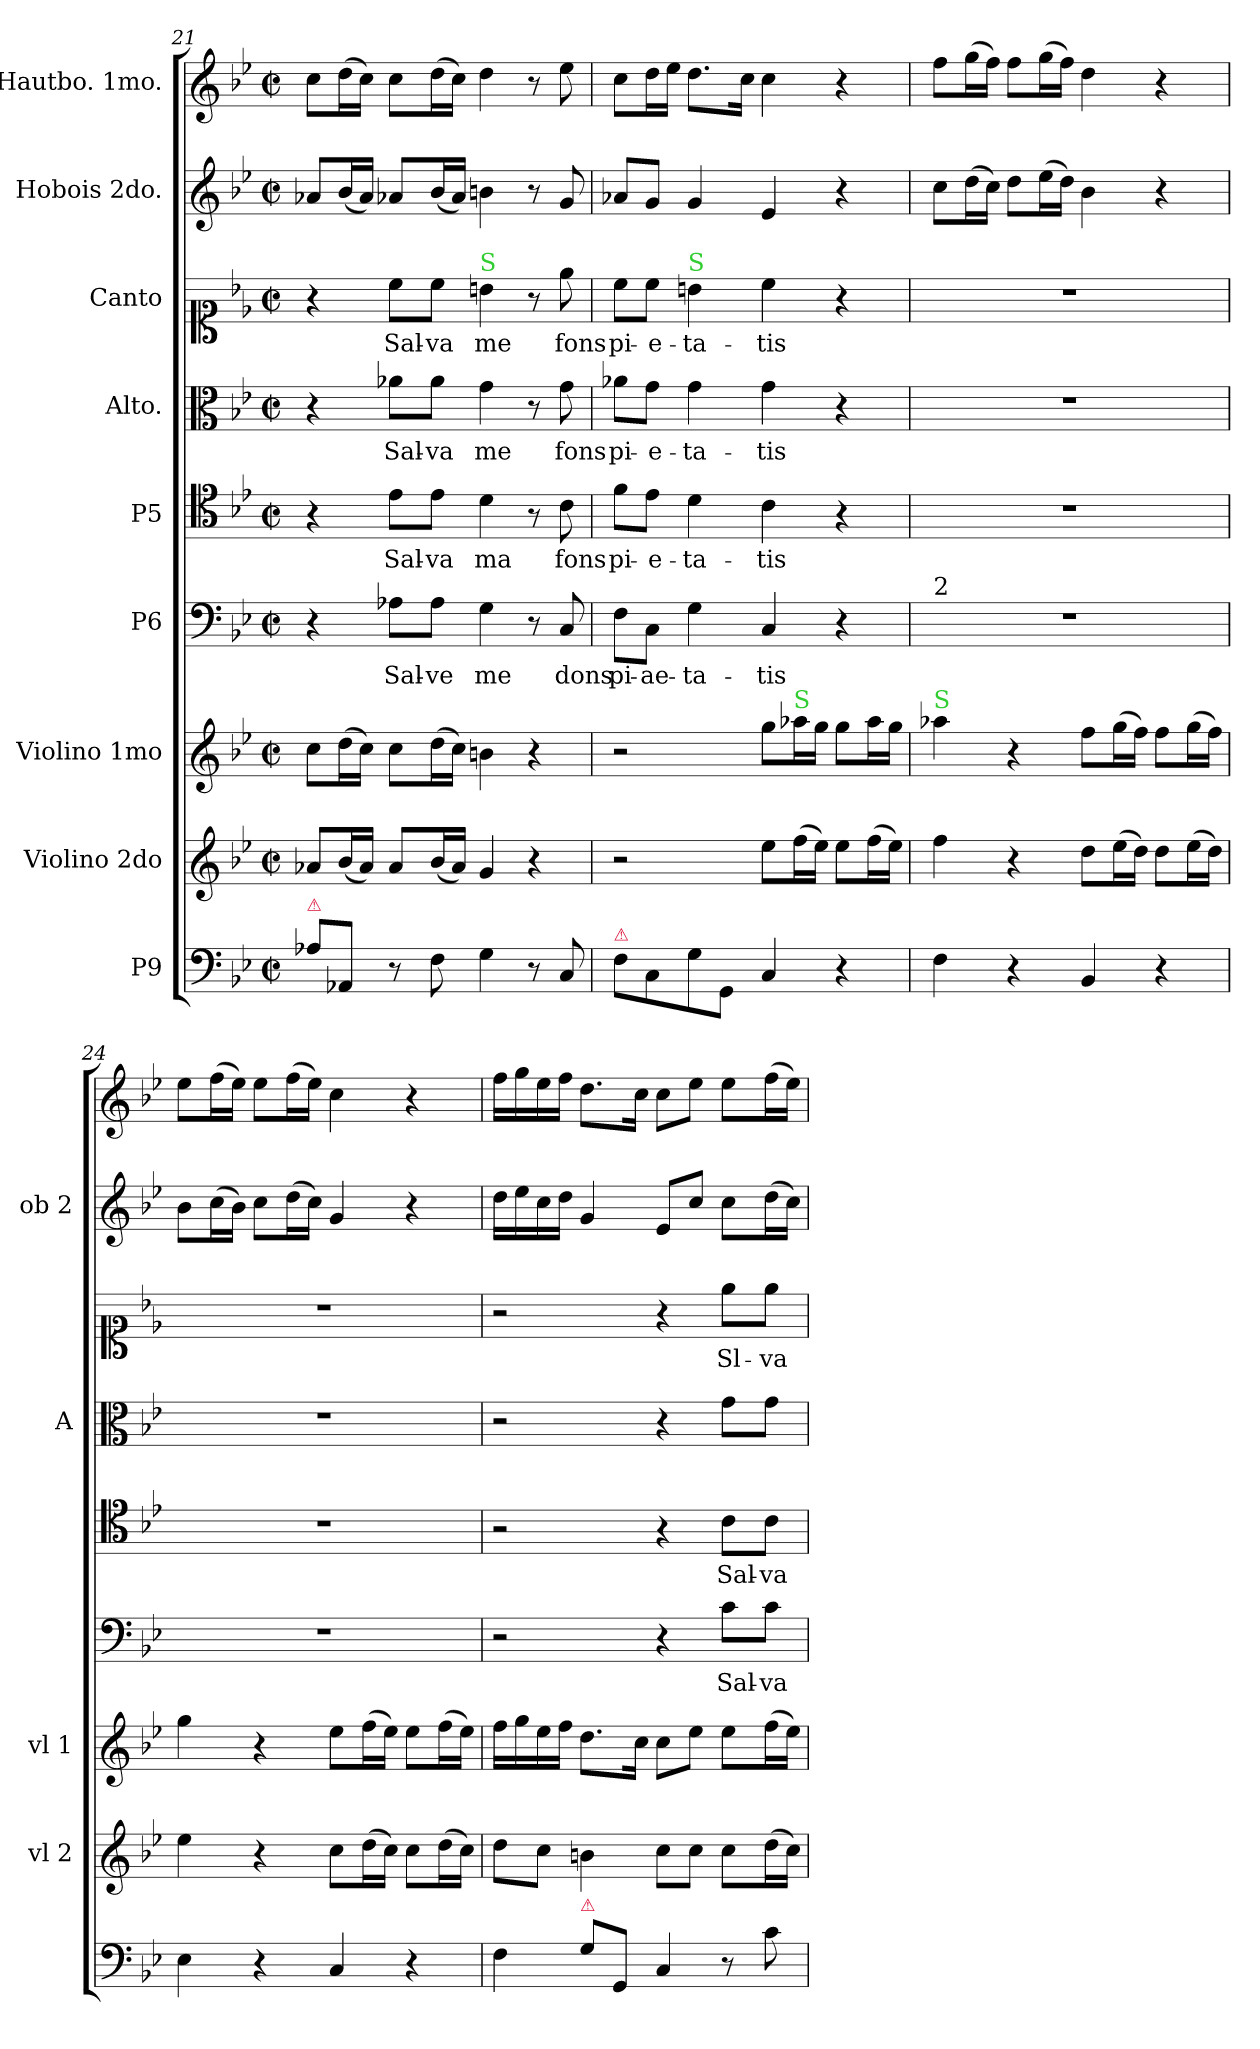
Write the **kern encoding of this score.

**kern	**kern	**kern	**kern	**text	**kern	**text	**kern	**text	**kern	**text	**kern	**kern
*part9	*part8	*part7	*part6	*part6	*part5	*part5	*part4	*part4	*part3	*part3	*part2	*part1
*staff9	*staff8	*staff7	*staff6	*staff6	*staff5	*staff5	*staff4	*staff4	*staff3	*staff3	*staff2	*staff1
*I"P9	*I"Violino 2do	*I"Violino 1mo	*I"P6	*	*I"P5	*	*I"Alto.	*	*I"Canto	*	*I"Hobois 2do.	*I"Hautbo. 1mo.
*	*I'vl 2	*I'vl 1	*	*	*	*	*I'A	*	*	*	*I'ob 2	*
*clefF4	*clefG2	*clefG2	*clefF4	*	*clefC4	*	*clefC3	*	*clefC1	*	*clefG2	*clefG2
*k[b-e-]	*k[b-e-]	*k[b-e-]	*k[b-e-]	*	*k[b-e-]	*	*k[b-e-]	*	*k[b-e-]	*	*k[b-e-]	*k[b-e-]
*M2/2	*M2/2	*M2/2	*M2/2	*	*M2/2	*	*M2/2	*	*M2/2	*	*M2/2	*M2/2
*met(c|)	*met(c|)	*met(c|)	*met(c|)	*	*met(c|)	*	*met(c|)	*	*met(c|)	*	*met(c|)	*met(c|)
=21	=21	=21	=21	=21	=21	=21	=21	=21	=21	=21	=21	=21
!LO:TX:a:color=crimson:t=⚠	!	!	!	!	!	!	!	!	!	!	!	!
8A-X\L	8a-X/L	8cc\L	4r	.	4r	.	4r	.	4r	.	8a-X/L	8cc\L
8AA-X/J	(16b-/L	(16dd\L	.	.	.	.	.	.	.	.	(16b-/L	(16dd\L
.	16a-/JJ)	16cc\JJ)	.	.	.	.	.	.	.	.	16a-/JJ)	16cc\JJ)
!	!	!	!	!LO:LY:i	!	!LO:LY:i	!	!LO:LY:i	!	!	!	!
8r	8a-/L	8cc\L	8A-X\L	Sal-	8e-\L	Sal-	8a-X\L	Sal-	8cc\L	Sal-	8a-X/L	8cc\L
!	!	!	!	!LO:LY:i	!	!LO:LY:i	!	!LO:LY:i	!	!	!	!
8F\	(16b-/L	(16dd\L	8A-\J	-ve	8e-\J	-va	8a-\J	-va	8cc\J	-va	(16b-/L	(16dd\L
.	16a-/JJ)	16cc\JJ)	.	.	.	.	.	.	.	.	16a-/JJ)	16cc\JJ)
!	!	!	!	!	!	!	!	!	!LO:TX:a:color=limegreen:t=S	!	!	!
!	!	!	!	!LO:LY:i	!	!LO:LY:i	!	!LO:LY:i	!	!	!	!
4G\	4g/	4bn\	4G\	me	4d\	ma	4g\	me	4bn\	me	4bn\	4dd\
8r	4r	4r	8r	.	8r	.	8r	.	8r	.	8r	8r
8C/	.	.	8C/	dons	8c\	fons	8g\	fons	8ee-\	fons	8g/	8ee-\
=22	=22	=22	=22	=22	=22	=22	=22	=22	=22	=22	=22	=22
!LO:TX:a:color=crimson:t=⚠	!	!	!	!	!	!	!	!	!	!	!	!
8F\L	2r	2r	8F\L	pi-	8f\L	pi-	8a-X\L	pi-	8cc\L	pi-	8a-X/L	8cc\L
8C\	.	.	8C\J	-ae-	8e-\J	-e-	8g\J	-e-	8cc\J	-e-	8g/J	16dd\L
.	.	.	.	.	.	.	.	.	.	.	.	16ee-\JJ
!	!	!	!	!	!	!	!	!	!LO:TX:a:color=limegreen:t=S	!	!	!
8G\	.	.	4G\	-ta-	4d\	-ta-	4g\	-ta-	4bn\	-ta-	4g/	8.dd\L
8GG/J	.	.	.	.	.	.	.	.	.	.	.	.
.	.	.	.	.	.	.	.	.	.	.	.	16cc\Jk
4C/	8ee-\L	8gg\L	4C/	-tis	4c\	-tis	4g\	-tis	4cc\	-tis	4e-/	4cc\
!	!	!LO:TX:a:color=limegreen:t=S	!	!	!	!	!	!	!	!	!	!
.	(16ff\L	16aa-X\L	.	.	.	.	.	.	.	.	.	.
.	16ee-\JJ)	16gg\JJ	.	.	.	.	.	.	.	.	.	.
4r	8ee-\L	8gg\L	4r	.	4r	.	4r	.	4r	.	4r	4r
.	(16ff\L	16aa-\L	.	.	.	.	.	.	.	.	.	.
.	16ee-\JJ)	16gg\JJ	.	.	.	.	.	.	.	.	.	.
=23	=23	=23	=23	=23	=23	=23	=23	=23	=23	=23	=23	=23
!	!	!	!LO:TX:a:t=2	!	!	!	!	!	!	!	!	!
!	!	!LO:TX:a:color=limegreen:t=S	!	!	!	!	!	!	!	!	!	!
4F\	4ff\	4aa-X\	1r	.	1r	.	1r	.	1r	.	8cc\L	8ff\L
.	.	.	.	.	.	.	.	.	.	.	(16dd\L	(16gg\L
.	.	.	.	.	.	.	.	.	.	.	16cc\JJ)	16ff\JJ)
4r	4r	4r	.	.	.	.	.	.	.	.	8dd\L	8ff\L
.	.	.	.	.	.	.	.	.	.	.	(16ee-\L	(16gg\L
.	.	.	.	.	.	.	.	.	.	.	16dd\JJ)	16ff\JJ)
4BB-/	8dd\L	8ff\L	.	.	.	.	.	.	.	.	4b-\	4dd\
.	(16ee-\L	(16gg\L	.	.	.	.	.	.	.	.	.	.
.	16dd\JJ)	16ff\JJ)	.	.	.	.	.	.	.	.	.	.
4r	8dd\L	8ff\L	.	.	.	.	.	.	.	.	4r	4r
.	(16ee-\L	(16gg\L	.	.	.	.	.	.	.	.	.	.
.	16dd\JJ)	16ff\JJ)	.	.	.	.	.	.	.	.	.	.
=24	=24	=24	=24	=24	=24	=24	=24	=24	=24	=24	=24	=24
4E-\	4ee-\	4gg\	1r	.	1r	.	1r	.	1r	.	8b-\L	8ee-\L
.	.	.	.	.	.	.	.	.	.	.	(16cc\L	(16ff\L
.	.	.	.	.	.	.	.	.	.	.	16b-\JJ)	16ee-\JJ)
4r	4r	4r	.	.	.	.	.	.	.	.	8cc\L	8ee-\L
.	.	.	.	.	.	.	.	.	.	.	(16dd\L	(16ff\L
.	.	.	.	.	.	.	.	.	.	.	16cc\JJ)	16ee-\JJ)
4C/	8cc\L	8ee-\L	.	.	.	.	.	.	.	.	4g/	4cc\
.	(16dd\L	(16ff\L	.	.	.	.	.	.	.	.	.	.
.	16cc\JJ)	16ee-\JJ)	.	.	.	.	.	.	.	.	.	.
4r	8cc\L	8ee-\L	.	.	.	.	.	.	.	.	4r	4r
.	(16dd\L	(16ff\L	.	.	.	.	.	.	.	.	.	.
.	16cc\JJ)	16ee-\JJ)	.	.	.	.	.	.	.	.	.	.
=25	=25	=25	=25	=25	=25	=25	=25	=25	=25	=25	=25	=25
4F\	8dd\L	16ff\LL	2r	.	2r	.	2r	.	2r	.	16dd\LL	16ff\LL
.	.	16gg\	.	.	.	.	.	.	.	.	16ee-\	16gg\
.	8cc\J	16ee-\	.	.	.	.	.	.	.	.	16cc\	16ee-\
.	.	16ff\JJ	.	.	.	.	.	.	.	.	16dd\JJ	16ff\JJ
!LO:TX:a:color=crimson:t=⚠	!	!	!	!	!	!	!	!	!	!	!	!
8G\L	4bn\	8.dd\L	.	.	.	.	.	.	.	.	4g/	8.dd\L
8GG/J	.	.	.	.	.	.	.	.	.	.	.	.
.	.	16cc\Jk	.	.	.	.	.	.	.	.	.	16cc\Jk
4C/	8cc\L	8cc\L	4r	.	4r	.	4r	.	4r	.	8e-/L	8cc\L
.	8cc\J	8ee-\J	.	.	.	.	.	.	.	.	8cc/J	8ee-\J
8r	8cc\L	8ee-\L	8c\L	Sal-	8c\L	Sal-	8g\L	.	8ee-\L	Sl-	8cc\L	8ee-\L
8c\	(16dd\L	(16ff\L	8c\J	-va	8c\J	-va	8g\J	.	8ee-\J	-va	(16dd\L	(16ff\L
.	16cc\JJ)	16ee-\JJ)	.	.	.	.	.	.	.	.	16cc\JJ)	16ee-\JJ)
=	=	=	=	=	=	=	=	=	=	=	=	=
*-	*-	*-	*-	*-	*-	*-	*-	*-	*-	*-	*-	*-
